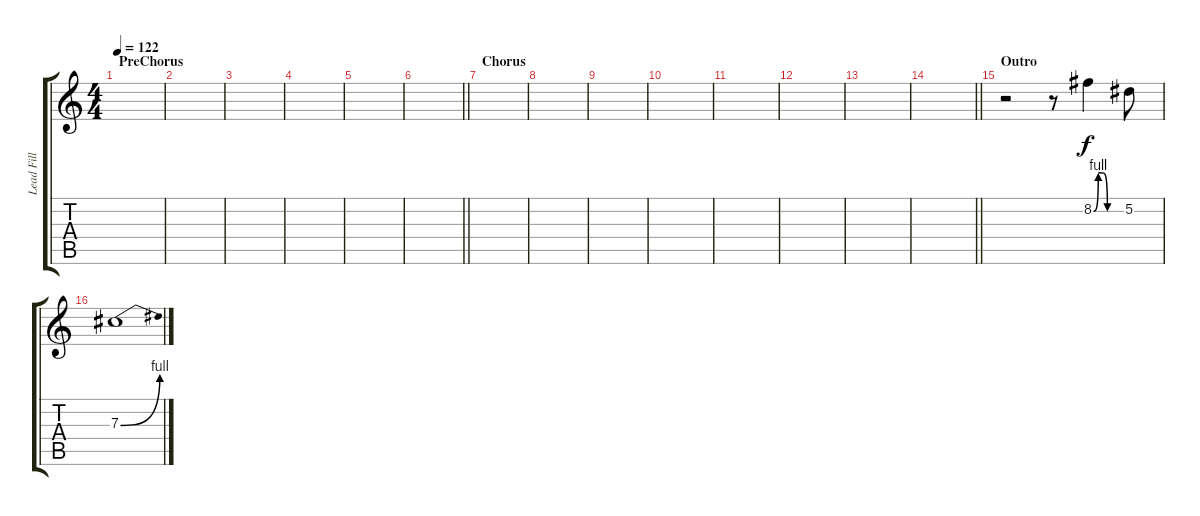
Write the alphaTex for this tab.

\track ("Lead Fill" "Lead Fill") {instrument distortionguitar}
\staff {score tabs}
\tuning (Eb4 Bb3 Gb3 Db3 Ab2 Eb2) {hide}
\ts (4 4)
\section ("" "PreChorus")
\tempo 122
\clef g2
\ks c
|
|
|
|
|
\barLineRight lightlight
|
\section ("" "Chorus")
|
|
|
|
|
|
|
\barLineRight lightlight
|
\section ("" "Outro")
r.2 r.8 8.2{be (custom 0 0 10 4 20 4 30 0 60 0)}.4 5.2.8 |
7.3{be (bend 0 0 60 4)}.1
